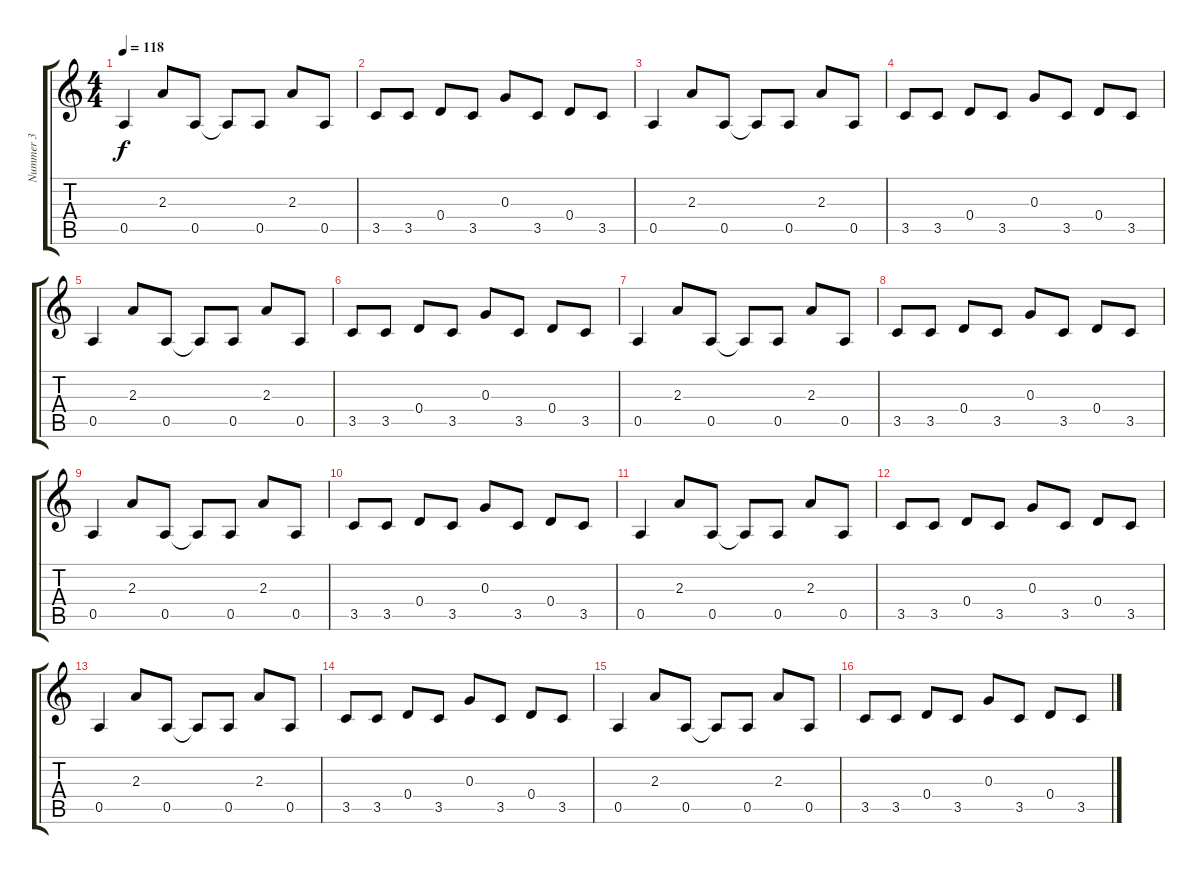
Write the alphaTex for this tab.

\track ("Nummer 3" "Nummer 3") {instrument electricguitarclean}
\staff {score tabs}
\tuning (E4 B3 G3 D3 A2 E2) {hide}
\ts (4 4)
\tempo 118
\clef g2
\ks c
0.5.4{dy f} 2.3.8 0.5.8 0.5{t}.8 0.5.8 2.3.8 0.5.8 |
3.5.8 3.5.8 0.4.8 3.5.8 0.3.8 3.5.8 0.4.8 3.5.8 |
0.5.4 2.3.8 0.5.8 0.5{t}.8 0.5.8 2.3.8 0.5.8 |
3.5.8 3.5.8 0.4.8 3.5.8 0.3.8 3.5.8 0.4.8 3.5.8 |
0.5.4 2.3.8 0.5.8 0.5{t}.8 0.5.8 2.3.8 0.5.8 |
3.5.8 3.5.8 0.4.8 3.5.8 0.3.8 3.5.8 0.4.8 3.5.8 |
0.5.4 2.3.8 0.5.8 0.5{t}.8 0.5.8 2.3.8 0.5.8 |
3.5.8 3.5.8 0.4.8 3.5.8 0.3.8 3.5.8 0.4.8 3.5.8 |
0.5.4 2.3.8 0.5.8 0.5{t}.8 0.5.8 2.3.8 0.5.8 |
3.5.8 3.5.8 0.4.8 3.5.8 0.3.8 3.5.8 0.4.8 3.5.8 |
0.5.4 2.3.8 0.5.8 0.5{t}.8 0.5.8 2.3.8 0.5.8 |
3.5.8 3.5.8 0.4.8 3.5.8 0.3.8 3.5.8 0.4.8 3.5.8 |
0.5.4 2.3.8 0.5.8 0.5{t}.8 0.5.8 2.3.8 0.5.8 |
3.5.8 3.5.8 0.4.8 3.5.8 0.3.8 3.5.8 0.4.8 3.5.8 |
0.5.4 2.3.8 0.5.8 0.5{t}.8 0.5.8 2.3.8 0.5.8 |
3.5.8 3.5.8 0.4.8 3.5.8 0.3.8 3.5.8 0.4.8 3.5.8
